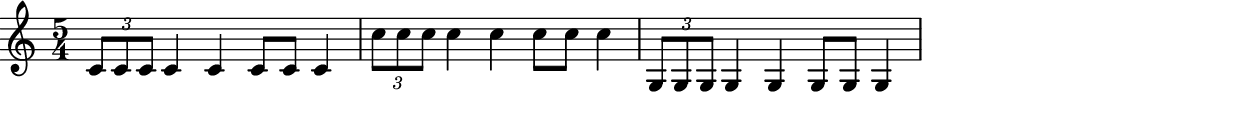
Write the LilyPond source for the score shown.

%% Generated by lilypond-book.py
%% Options: [exampleindent=10.16\mm,indent=0\mm,line-width=160\mm]
\include "lilypond-book-preamble.ly"


% ****************************************************************
% Start cut-&-pastable-section
% ****************************************************************



\paper {
  indent = 0\mm
  line-width = 160\mm
  % offset the left padding, also add 1mm as lilypond creates cropped
  % images with a little space on the right
  line-width = #(- line-width (* mm  3.000000) (* mm 1))
}

\layout {
  
}





% ****************************************************************
% ly snippet:
% ****************************************************************
\sourcefilename "creating-a-sequence-of-notes-on-various-pitches.ly"
\sourcefileline 0
% DO NOT EDIT this file manually; it is automatically
% generated from Documentation/snippets/new
% Make any changes in Documentation/snippets/new/
% and then run scripts/auxiliar/makelsr.py
%
% This file is in the public domain.
%% Note: this file works from version 2.19.22
\version "2.19.22"

\header {
%% Translation of GIT committish: e115f1949f9f63d5faee3369fbf2094c54966f9f
  texidoces = "
En una música que tenga muchas apariciones de la
misma secuencia de notas a distintas alturas, podría ser de
utilidad la siguiente función musical.  Admite una nota, de la que
sólo se utiliza su altura.  Las funciones de apoyo en Scheme se
han tomado prestadas del documento de \"Consejos y trucos\"de la
versión 2.10 del manual.  Este ejemplo crea las duraciones
rítmicas que se usan a todo lo largo de «Marte», de «Los Planetas»
de Gustav Holst.

"
  doctitlees = "Crear una secuencia de notas a distintas alturas"

%% Translation of GIT committish: f7a3d8cf31367398a1955c50d3c42216d8940989
  texidocfr = "
Lorsque la musique comporte à de nombreuses reprises une même séquence
sur des hauteurs différentes, la fonction musicale ci-dessous peut
s'avérer fort utile.  Elle considère une note dont seule la hauteur est
utilisée.  Cet exemple reproduit le rythme utilisé tout au long de
« Mars », l'une des pièces de l'œuvre de Gustav Holst « Les planètes ».

"
  doctitlefr = "Création d'une séquence de notes de même hauteur"

  lsrtags = "pitches, real-music, really-cool, scheme-language"

  texidoc = "
In music that contains many occurrences of the same sequence of notes
at different pitches, the following music function may prove useful.
It takes a note, of which only the pitch is used.   This example
creates the rhythm used throughout Mars, from Gustav Holst's The
Planets.

"
  doctitle = "Creating a sequence of notes on various pitches"
} % begin verbatim


rhythm =
#(define-music-function (p) (ly:pitch?)
   "Make the rhythm in Mars (the Planets) at the given pitch"
  #{ \tuplet 3/2 { $p 8 8 8 } 4 4 8 8 4 #})

\new Staff {
  \time 5/4
  \rhythm c'
  \rhythm c''
  \rhythm g
}



% ****************************************************************
% end ly snippet
% ****************************************************************
